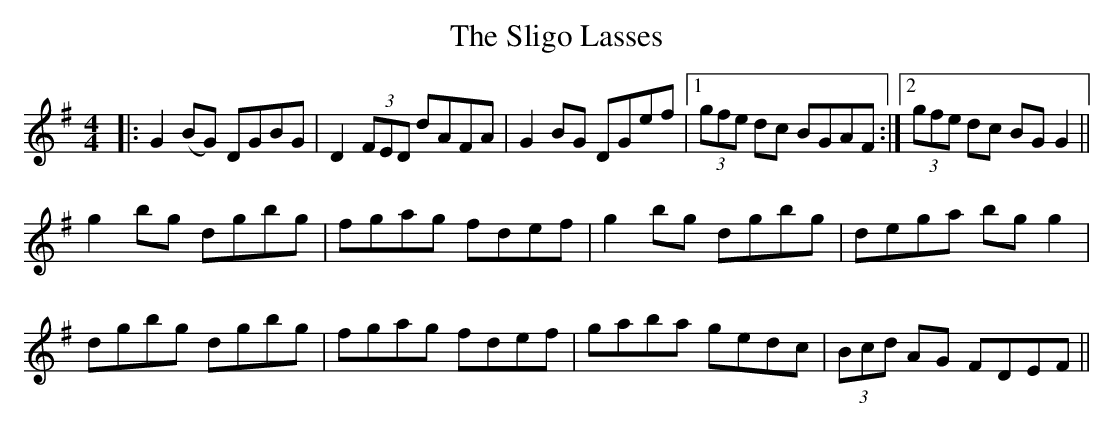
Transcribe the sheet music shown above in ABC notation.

X:1
T: The Sligo Lasses
M: 4/4
L: 1/8
K: Gmaj
|:G2 (BG) DGBG|D2 (3FED dAFA|G2 BG DGef|1 (3gfe dc BGAF:|2 (3gfe dc BG G2||
g2 bg dgbg|fgag fdef|g2 bg dgbg|dega bg g2|
dgbg dgbg|fgag fdef|gaba gedc|(3Bcd AG FDEF||
